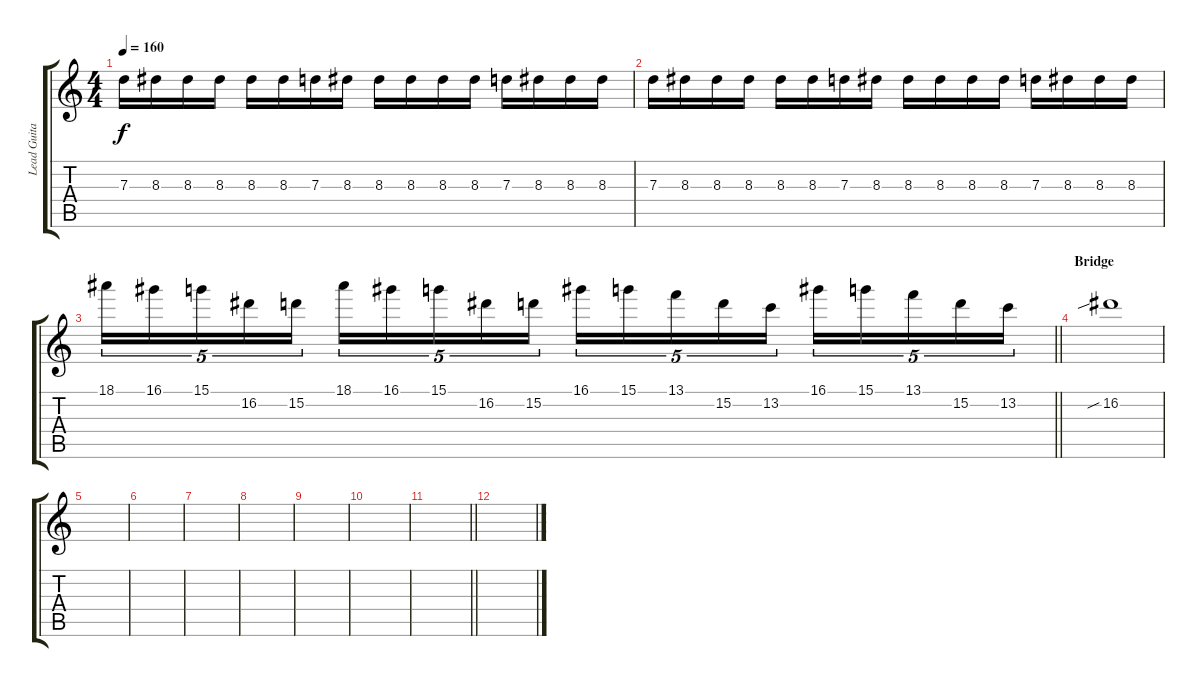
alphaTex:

\track ("Lead Guitar - Herman Li" "Lead Guita") {instrument overdrivenguitar}
\staff {score tabs}
\tuning (E4 B3 G3 D3 A2 E2) {hide}
\ts (4 4)
\tempo 160
\clef g2
\ks c
7.3.16{dy f} 8.3.16 8.3.16 8.3.16 8.3.16 8.3.16 7.3.16 8.3.16 8.3.16 8.3.16 8.3.16 8.3.16 7.3.16 8.3.16 8.3.16 8.3.16 |
7.3.16 8.3.16 8.3.16 8.3.16 8.3.16 8.3.16 7.3.16 8.3.16 8.3.16 8.3.16 8.3.16 8.3.16 7.3.16 8.3.16 8.3.16 8.3.16 |
\barLineRight lightlight
18.1.16{tu (5 4)} 16.1.16{tu (5 4)} 15.1.16{tu (5 4)} 16.2.16{tu (5 4)} 15.2.16{tu (5 4)} 18.1.16{tu (5 4)} 16.1.16{tu (5 4)} 15.1.16{tu (5 4)} 16.2.16{tu (5 4)} 15.2.16{tu (5 4)} 16.1.16{tu (5 4)} 15.1.16{tu (5 4)} 13.1.16{tu (5 4)} 15.2.16{tu (5 4)} 13.2.16{tu (5 4)} 16.1.16{tu (5 4)} 15.1.16{tu (5 4)} 13.1.16{tu (5 4)} 15.2.16{tu (5 4)} 13.2.16{tu (5 4)} |
\section ("" "Bridge")
16.2{sib}.1 |
|
|
|
|
|
|
\barLineRight lightlight
|
\section ("" "")
